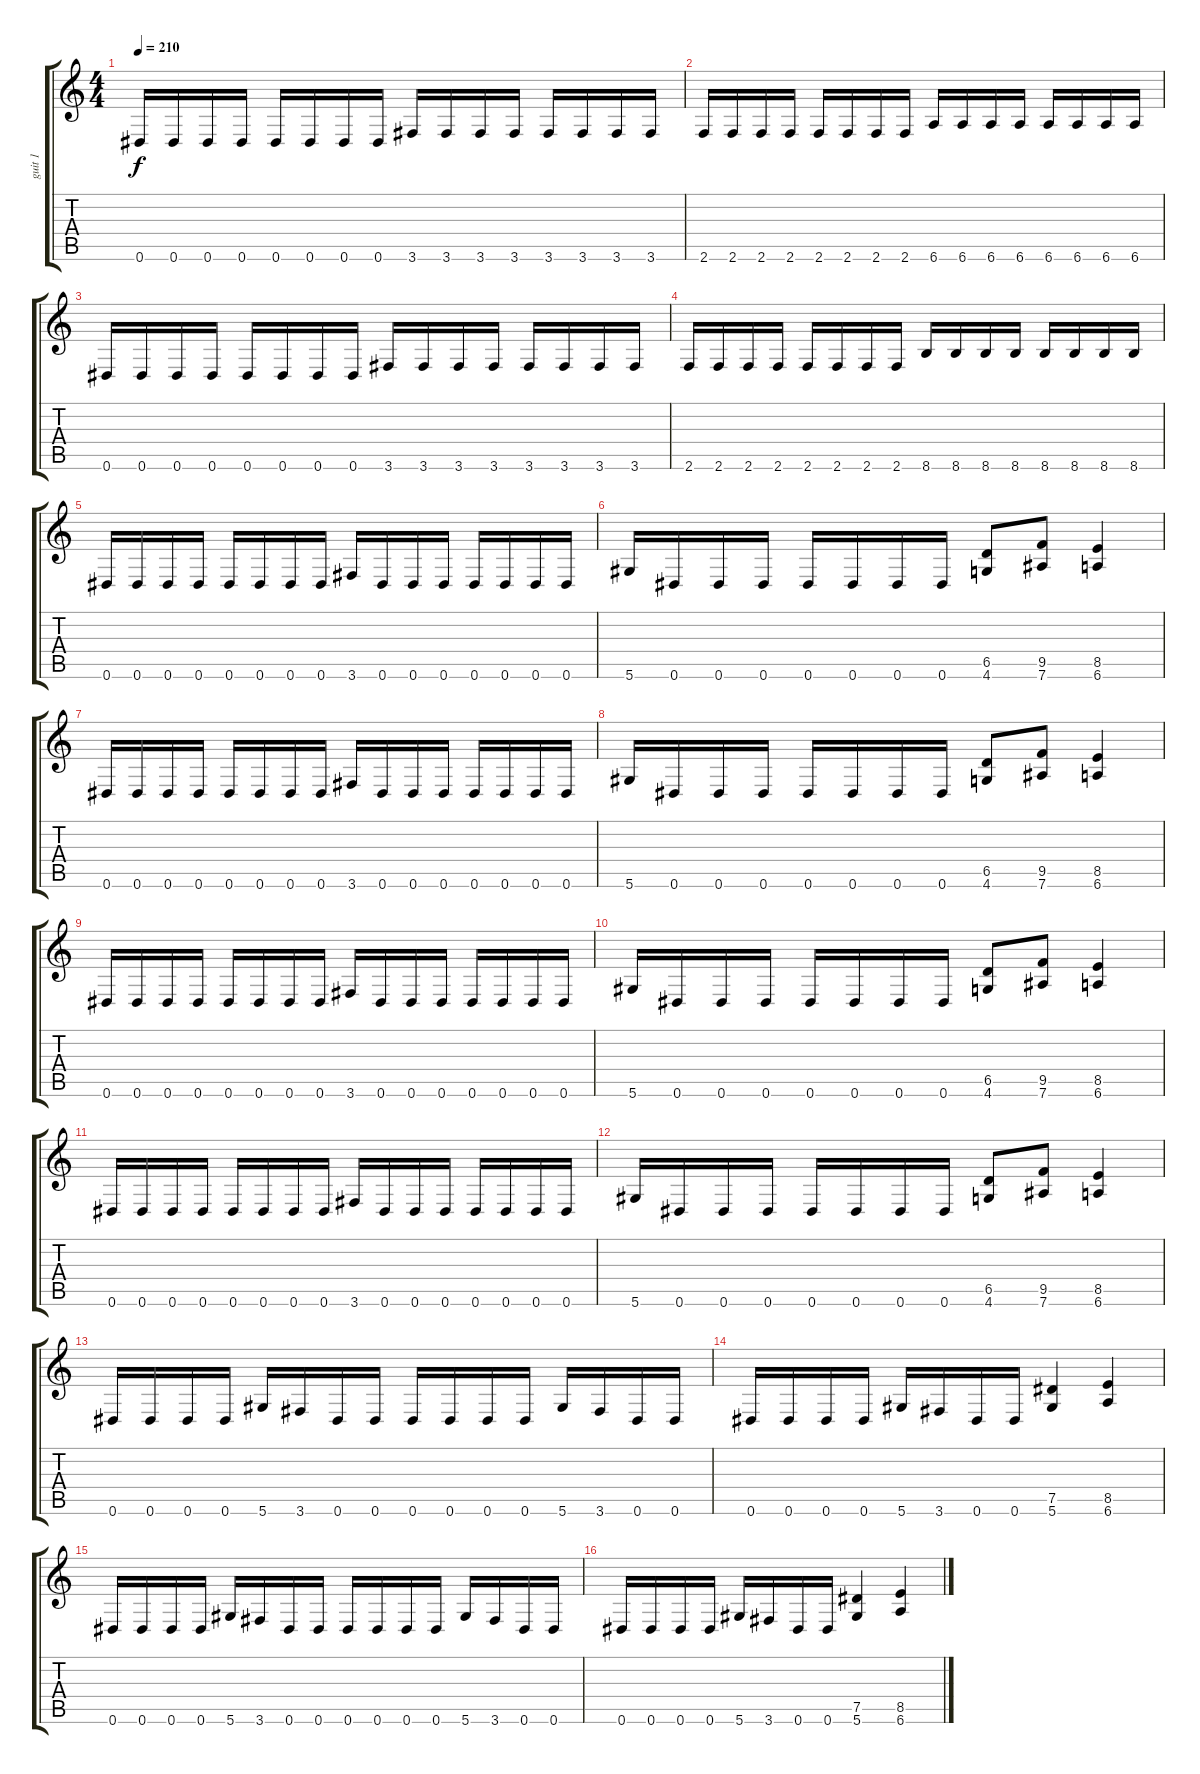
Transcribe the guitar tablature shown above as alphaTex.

\track ("guit 1" "guit 1") {instrument distortionguitar}
\staff {score tabs}
\tuning (Eb4 Bb3 Gb3 Db3 Ab2 Eb2) {hide}
\ts (4 4)
\tempo 210
\clef g2
\ks c
0.6.16{dy f} 0.6.16 0.6.16 0.6.16 0.6.16 0.6.16 0.6.16 0.6.16 3.6.16 3.6.16 3.6.16 3.6.16 3.6.16 3.6.16 3.6.16 3.6.16 |
2.6.16 2.6.16 2.6.16 2.6.16 2.6.16 2.6.16 2.6.16 2.6.16 6.6.16 6.6.16 6.6.16 6.6.16 6.6.16 6.6.16 6.6.16 6.6.16 |
0.6.16 0.6.16 0.6.16 0.6.16 0.6.16 0.6.16 0.6.16 0.6.16 3.6.16 3.6.16 3.6.16 3.6.16 3.6.16 3.6.16 3.6.16 3.6.16 |
2.6.16 2.6.16 2.6.16 2.6.16 2.6.16 2.6.16 2.6.16 2.6.16 8.6.16 8.6.16 8.6.16 8.6.16 8.6.16 8.6.16 8.6.16 8.6.16 |
0.6.16 0.6.16 0.6.16 0.6.16 0.6.16 0.6.16 0.6.16 0.6.16 3.6.16 0.6.16 0.6.16 0.6.16 0.6.16 0.6.16 0.6.16 0.6.16 |
5.6.16 0.6.16 0.6.16 0.6.16 0.6.16 0.6.16 0.6.16 0.6.16 (6.5 4.6).8 (9.5 7.6).8 (8.5 6.6).4 |
0.6.16 0.6.16 0.6.16 0.6.16 0.6.16 0.6.16 0.6.16 0.6.16 3.6.16 0.6.16 0.6.16 0.6.16 0.6.16 0.6.16 0.6.16 0.6.16 |
5.6.16 0.6.16 0.6.16 0.6.16 0.6.16 0.6.16 0.6.16 0.6.16 (6.5 4.6).8 (9.5 7.6).8 (8.5 6.6).4 |
0.6.16 0.6.16 0.6.16 0.6.16 0.6.16 0.6.16 0.6.16 0.6.16 3.6.16 0.6.16 0.6.16 0.6.16 0.6.16 0.6.16 0.6.16 0.6.16 |
5.6.16 0.6.16 0.6.16 0.6.16 0.6.16 0.6.16 0.6.16 0.6.16 (6.5 4.6).8 (9.5 7.6).8 (8.5 6.6).4 |
0.6.16 0.6.16 0.6.16 0.6.16 0.6.16 0.6.16 0.6.16 0.6.16 3.6.16 0.6.16 0.6.16 0.6.16 0.6.16 0.6.16 0.6.16 0.6.16 |
5.6.16 0.6.16 0.6.16 0.6.16 0.6.16 0.6.16 0.6.16 0.6.16 (6.5 4.6).8 (9.5 7.6).8 (8.5 6.6).4 |
0.6.16 0.6.16 0.6.16 0.6.16 5.6.16 3.6.16 0.6.16 0.6.16 0.6.16 0.6.16 0.6.16 0.6.16 5.6.16 3.6.16 0.6.16 0.6.16 |
0.6.16 0.6.16 0.6.16 0.6.16 5.6.16 3.6.16 0.6.16 0.6.16 (7.5 5.6).4 (8.5 6.6).4 |
0.6.16 0.6.16 0.6.16 0.6.16 5.6.16 3.6.16 0.6.16 0.6.16 0.6.16 0.6.16 0.6.16 0.6.16 5.6.16 3.6.16 0.6.16 0.6.16 |
0.6.16 0.6.16 0.6.16 0.6.16 5.6.16 3.6.16 0.6.16 0.6.16 (7.5 5.6).4 (8.5 6.6).4
